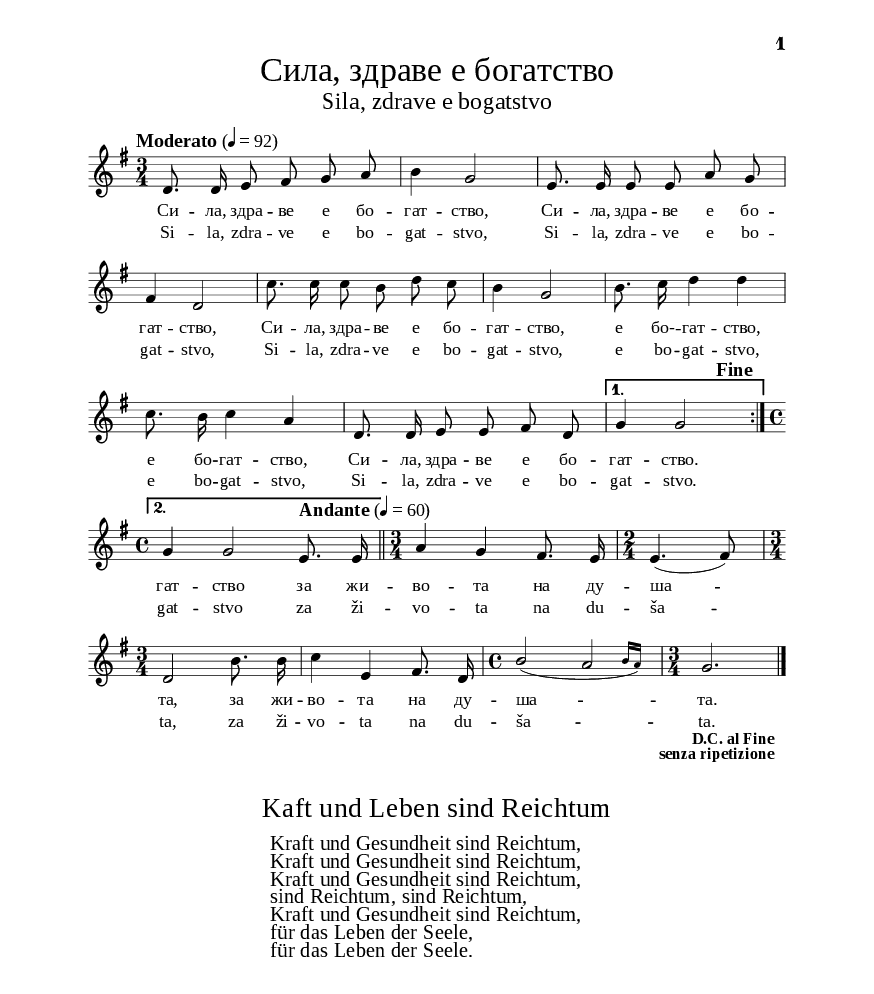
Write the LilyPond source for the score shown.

\version "2.24.2"

% include paper part and global functions
\include "include/globals.ily"

\bookpart {
  \label #'ref112_1
  \tocItem \markup "Сила, здраве е богатство – Sila, zdrave e bogatstvo"
  \include "include/bookpart-paper.ily"
  \score {
    \include "include/score-layout.ily"


   \new Voice \relative c' {
      \clef treble
      \key g \major
      \time 3/4
      \tempoFunc "Moderato" 4 "92"
      \autoBeamOff

      \repeat volta 2 {
        d8. d16 e8 fis8 g8 a8 | b4 g2 | e8. e16 e8 e8 a8 g8 | \break



        fis4 d2 |  c'8. c16 c8 b8 d8 c8 | b4 g2 | b8. c16 d4 d4 | \break

        c8. b16 c4 a4 |    d,8. d16 e8 e8 fis8 d8
      } \alternative {
        { | g4 \tempo "         Fine" g2 | \break }
        { \time 4/4 g4 g2 

        \override Score.MetronomeMark.outside-staff-priority = #99
        %\override Score.MetronomeMark.X-extent=#'(-4.5 . 0)
        \tempoFunc "Andante" 4 "60"
        
        e8. e16 }
      }

      \bar "||" \time 3/4  a4 g4 fis8. e16 


      \time 2/4  e4. ( fis8 ) \break

      | \time 3/4  d2 b'8. b16 | c4 e,4 fis8. d16 | \time 4/4  \stemUp b'2 ( \afterGrace  a2 { b16[ a] )} |
      \time 3/4  |
      g2. \bar "|."


    }



    \addlyrics {
      Си -- ла,
      здра -- ве е бо -- гат -- ство, Си -- ла, здра --
      ве е бо -- гат -- ство, Си -- ла, здра -- ве е
      бо -- гат -- ство, е "бо-" -- гат -- ство, е бо --
      гат -- ство, Си -- ла, здра -- ве е бо -- гат --
      ство. гат -- ство за жи -- во -- та на ду -- ша
      -- та, за жи -- во -- та на ду -- ша -- та.
    }

    \addlyrics {
      Si -- la,
      zdra -- ve e bo -- gat -- stvo, Si -- la, zdra --
      ve e bo -- gat -- stvo, Si -- la, zdra -- ve e
      bo -- gat -- stvo, e bo -- gat -- stvo, e bo --
      gat -- stvo, Si -- la, zdra -- ve e bo -- gat --
      stvo. gat -- stvo za ži -- vo -- ta na du -- ša
      -- ta, za ži -- vo -- ta na du -- ša -- ta.
    }

    \header {
      title = \titleFunc "Сила, здраве е богатство" "Sila, zdrave e bogatstvo"
    }

    \midi{}

  } % score

  \markup \dc-two "D.C. al Fine" "senza ripetizione"
  

  % include foreign translation(s) of the song

    \markup \empty-two


  \version "2.24.3"

\markup \fill-line { \fontsize #deTitleFontSize "Kaft und Leben sind Reichtum" }

\markup \null
\markup \null
\markup \abs-fontsize #10 {
  \hspace #25
  \override #`(baseline-skip . ,deCoupletBaselineSkip)

  \column { 
    \line {  Kraft und Gesundheit sind Reichtum,}
    \line {  Kraft und Gesundheit sind Reichtum,}
    \line {  Kraft und Gesundheit sind Reichtum,}
    \line { sind Reichtum, sind Reichtum,}
    \line {  Kraft und Gesundheit sind Reichtum,}
    \line { für das Leben der Seele, }
    \line { für das Leben der Seele. }



  }


}


} % bookpart
